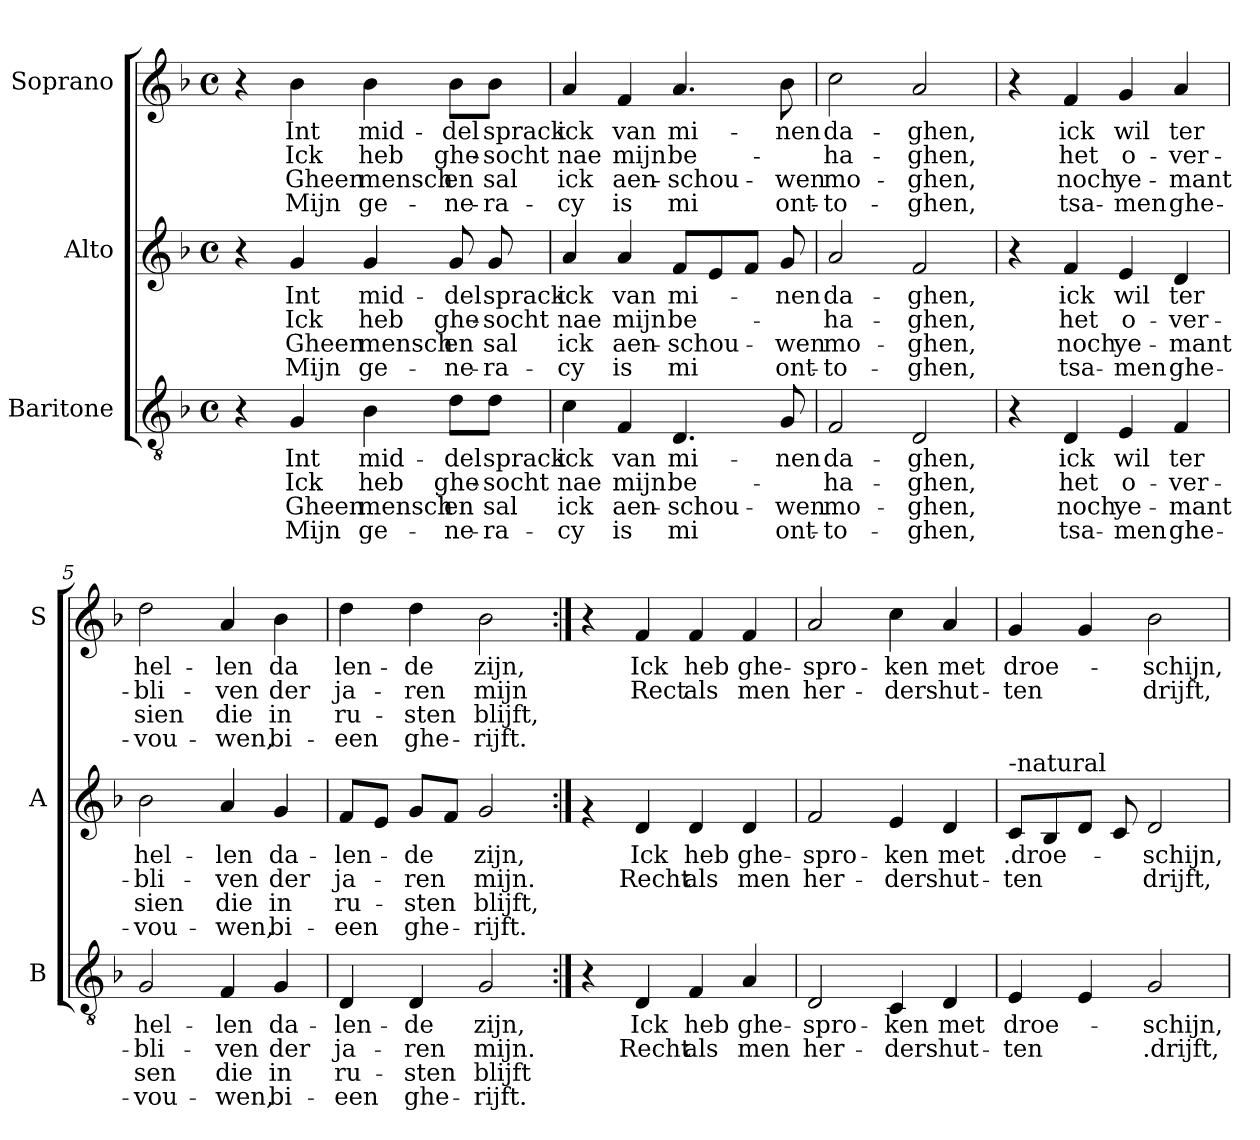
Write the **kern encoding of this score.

**kern	**text	**text	**text	**text	**kern	**text	**text	**text	**text	**kern	**text	**text	**text	**text
*part3	*part3	*part3	*part3	*part3	*part2	*part2	*part2	*part2	*part2	*part1	*part1	*part1	*part1	*part1
*staff3	*staff3	*staff3	*staff3	*staff3	*staff2	*staff2	*staff2	*staff2	*staff2	*staff1	*staff1	*staff1	*staff1	*staff1
*I"Baritone	*	*	*	*	*I"Alto	*	*	*	*	*I"Soprano	*	*	*	*
*I'B	*	*	*	*	*I'A	*	*	*	*	*I'S	*	*	*	*
*clefGv2	*	*	*	*	*clefG2	*	*	*	*	*clefG2	*	*	*	*
*k[b-]	*	*	*	*	*k[b-]	*	*	*	*	*k[b-]	*	*	*	*
*F:	*	*	*	*	*F:	*	*	*	*	*F:	*	*	*	*
*M4/4	*	*	*	*	*M4/4	*	*	*	*	*M4/4	*	*	*	*
*met(c)	*	*	*	*	*met(c)	*	*	*	*	*met(c)	*	*	*	*
=1	=1	=1	=1	=1	=1	=1	=1	=1	=1	=1	=1	=1	=1	=1
!	!LO:LY:b	!	!LO:LY:b	!	!	!LO:LY:b	!	!LO:LY:b	!	!	!LO:LY:b	!	!LO:LY:b	!
4r	1)	.	2)	.	4r	1)	.	2)	.	4r	1)	.	2)	.
!	!LO:LY:b	!LO:LY:b	!LO:LY:b	!LO:LY:b	!	!LO:LY:b	!LO:LY:b	!LO:LY:b	!LO:LY:b	!	!LO:LY:b	!LO:LY:b	!LO:LY:b	!LO:LY:b
4G/	Int	Ick	Gheen	Mijn	4g/	Int	Ick	Gheen	Mijn	4b-\	Int	Ick	Gheen	Mijn
!	!LO:LY:b	!LO:LY:b	!LO:LY:b	!LO:LY:b	!	!LO:LY:b	!LO:LY:b	!LO:LY:b	!LO:LY:b	!	!LO:LY:b	!LO:LY:b	!LO:LY:b	!LO:LY:b
4B-\	mid-	heb	mensch	ge-	4g/	mid-	heb	mensch	ge-	4b-\	mid-	heb	mensch	ge-
!	!LO:LY:b	!LO:LY:b	!LO:LY:b	!LO:LY:b	!	!LO:LY:b	!LO:LY:b	!LO:LY:b	!LO:LY:b	!	!LO:LY:b	!LO:LY:b	!LO:LY:b	!LO:LY:b
8d\L	-del	ghe-	en	-ne-	8g/	-del	ghe-	en	-ne-	8b-\L	-del	ghe-	en	-ne-
!	!LO:LY:b	!LO:LY:b	!LO:LY:b	!LO:LY:b	!	!LO:LY:b	!LO:LY:b	!LO:LY:b	!LO:LY:b	!	!LO:LY:b	!LO:LY:b	!LO:LY:b	!LO:LY:b
8d\J	sprack	-socht	sal	-ra-	8g/	sprack	-socht	sal	-ra-	8b-\J	sprack	-socht	sal	-ra-
=2	=2	=2	=2	=2	=2	=2	=2	=2	=2	=2	=2	=2	=2	=2
!	!LO:LY:b	!LO:LY:b	!LO:LY:b	!LO:LY:b	!	!LO:LY:b	!LO:LY:b	!LO:LY:b	!LO:LY:b	!	!LO:LY:b	!LO:LY:b	!LO:LY:b	!LO:LY:b
4c\	ick	nae	ick	-cy	4a/	ick	nae	ick	-cy	4a/	ick	nae	ick	-cy
!	!LO:LY:b	!LO:LY:b	!LO:LY:b	!LO:LY:b	!	!LO:LY:b	!LO:LY:b	!LO:LY:b	!LO:LY:b	!	!LO:LY:b	!LO:LY:b	!LO:LY:b	!LO:LY:b
4F/	van	mijn	aen-	is	4a/	van	mijn	aen-	is	4f/	van	mijn	aen-	is
!	!LO:LY:b	!LO:LY:b	!LO:LY:b	!LO:LY:b	!	!LO:LY:b	!LO:LY:b	!LO:LY:b	!LO:LY:b	!	!LO:LY:b	!LO:LY:b	!LO:LY:b	!LO:LY:b
4.D/	mi-	be-	-schou-	mi	8f/L	mi-	be-	-schou-	mi	4.a/	mi-	be-	-schou-	mi
.	.	.	.	.	8e/	.	.	.	.	.	.	.	.	.
.	.	.	.	.	8f/J	.	.	.	.	.	.	.	.	.
!	!LO:LY:b	!	!LO:LY:b	!LO:LY:b	!	!LO:LY:b	!	!LO:LY:b	!LO:LY:b	!	!LO:LY:b	!	!LO:LY:b	!LO:LY:b
8G/	-nen	.	-wen	ont-	8g/	-nen	.	-wen	ont-	8b-\	-nen	.	-wen	ont-
=3	=3	=3	=3	=3	=3	=3	=3	=3	=3	=3	=3	=3	=3	=3
!	!LO:LY:b	!LO:LY:b	!LO:LY:b	!LO:LY:b	!	!LO:LY:b	!LO:LY:b	!LO:LY:b	!LO:LY:b	!	!LO:LY:b	!LO:LY:b	!LO:LY:b	!LO:LY:b
2F/	da-	-ha-	mo-	-to-	2a/	da-	-ha-	mo-	-to-	2cc\	da-	-ha-	mo-	-to-
!	!LO:LY:b	!LO:LY:b	!LO:LY:b	!LO:LY:b	!	!LO:LY:b	!LO:LY:b	!LO:LY:b	!LO:LY:b	!	!LO:LY:b	!LO:LY:b	!LO:LY:b	!LO:LY:b
2D/	-ghen,	-ghen,	-ghen,	-ghen,	2f/	-ghen,	-ghen,	-ghen,	-ghen,	2a/	-ghen,	-ghen,	-ghen,	-ghen,
=4	=4	=4	=4	=4	=4	=4	=4	=4	=4	=4	=4	=4	=4	=4
4r	.	.	.	.	4r	.	.	.	.	4r	.	.	.	.
!	!LO:LY:b	!LO:LY:b	!LO:LY:b	!LO:LY:b	!	!LO:LY:b	!LO:LY:b	!LO:LY:b	!LO:LY:b	!	!LO:LY:b	!LO:LY:b	!LO:LY:b	!LO:LY:b
4D/	ick	het	noch	tsa-	4f/	ick	het	noch	tsa-	4f/	ick	het	noch	tsa-
!	!LO:LY:b	!LO:LY:b	!LO:LY:b	!LO:LY:b	!	!LO:LY:b	!LO:LY:b	!LO:LY:b	!LO:LY:b	!	!LO:LY:b	!LO:LY:b	!LO:LY:b	!LO:LY:b
4E/	wil	o-	ye-	-men	4e/	wil	o-	ye-	-men	4g/	wil	o-	ye-	-men
!	!LO:LY:b	!LO:LY:b	!LO:LY:b	!LO:LY:b	!	!LO:LY:b	!LO:LY:b	!LO:LY:b	!LO:LY:b	!	!LO:LY:b	!LO:LY:b	!LO:LY:b	!LO:LY:b
4F/	ter	-ver-	-mant	ghe-	4d/	ter	-ver-	-mant	ghe-	4a/	ter	-ver-	-mant	ghe-
!!LO:LB:g=z
=5	=5	=5	=5	=5	=5	=5	=5	=5	=5	=5	=5	=5	=5	=5
!	!LO:LY:b	!LO:LY:b	!LO:LY:b	!LO:LY:b	!	!LO:LY:b	!LO:LY:b	!LO:LY:b	!LO:LY:b	!	!LO:LY:b	!LO:LY:b	!LO:LY:b	!LO:LY:b
2G/	hel-	-bli-	sen	-vou-	2b-\	hel-	-bli-	sien	-vou-	2dd\	hel-	-bli-	sien	-vou-
!	!LO:LY:b	!LO:LY:b	!LO:LY:b	!LO:LY:b	!	!LO:LY:b	!LO:LY:b	!LO:LY:b	!LO:LY:b	!	!LO:LY:b	!LO:LY:b	!LO:LY:b	!LO:LY:b
4F/	-len	-ven	die	-wen,	4a/	-len	-ven	die	-wen,	4a/	-len	-ven	die	-wen,
!	!LO:LY:b	!LO:LY:b	!LO:LY:b	!LO:LY:b	!	!LO:LY:b	!LO:LY:b	!LO:LY:b	!LO:LY:b	!	!LO:LY:b	!LO:LY:b	!LO:LY:b	!LO:LY:b
4G/	da-	der	in	bi-	4g/	da-	der	in	bi-	4b-\	da	der	in	bi-
=6	=6	=6	=6	=6	=6	=6	=6	=6	=6	=6	=6	=6	=6	=6
!	!LO:LY:b	!LO:LY:b	!LO:LY:b	!LO:LY:b	!	!LO:LY:b	!LO:LY:b	!LO:LY:b	!LO:LY:b	!	!LO:LY:b	!LO:LY:b	!LO:LY:b	!LO:LY:b
4D/	-len-	ja-	ru-	-een	8f/L	-len-	ja-	ru-	-een	4dd\	len-	ja-	ru-	-een
.	.	.	.	.	8e/J	.	.	.	.	.	.	.	.	.
!	!LO:LY:b	!LO:LY:b	!LO:LY:b	!LO:LY:b	!	!LO:LY:b	!LO:LY:b	!LO:LY:b	!LO:LY:b	!	!LO:LY:b	!LO:LY:b	!LO:LY:b	!LO:LY:b
4D/	-de	-ren	-sten	ghe-	8g/L	-de	-ren	-sten	ghe-	4dd\	-de	-ren	-sten	ghe-
.	.	.	.	.	8f/J	.	.	.	.	.	.	.	.	.
!	!LO:LY:b	!LO:LY:b	!LO:LY:b	!LO:LY:b	!	!LO:LY:b	!LO:LY:b	!LO:LY:b	!LO:LY:b	!	!LO:LY:b	!LO:LY:b	!LO:LY:b	!LO:LY:b
2G/	zijn,	mijn.	blijft	-rijft.	2g/	zijn,	mijn.	blijft,	-rijft.	2b-\	zijn,	mijn	blijft,	-rijft.
=7:|!	=7:|!	=7:|!	=7:|!	=7:|!	=7:|!	=7:|!	=7:|!	=7:|!	=7:|!	=7:|!	=7:|!	=7:|!	=7:|!	=7:|!
4r	.	.	.	.	4rf	.	.	.	.	4r	.	.	.	.
!	!LO:LY:b	!LO:LY:b	!	!	!	!LO:LY:b	!LO:LY:b	!	!	!	!LO:LY:b	!LO:LY:b	!	!
4D/	Ick	Recht	.	.	4d/	Ick	Recht	.	.	4f/	Ick	Rect	.	.
!	!LO:LY:b	!LO:LY:b	!	!	!	!LO:LY:b	!LO:LY:b	!	!	!	!LO:LY:b	!LO:LY:b	!	!
4F/	heb	als	.	.	4d/	heb	als	.	.	4f/	heb	als	.	.
!	!LO:LY:b	!LO:LY:b	!	!	!	!LO:LY:b	!LO:LY:b	!	!	!	!LO:LY:b	!LO:LY:b	!	!
4A/	ghe-	men	.	.	4d/	ghe-	men	.	.	4f/	ghe-	men	.	.
=8	=8	=8	=8	=8	=8	=8	=8	=8	=8	=8	=8	=8	=8	=8
!	!LO:LY:b	!LO:LY:b	!	!	!	!LO:LY:b	!LO:LY:b	!	!	!	!LO:LY:b	!LO:LY:b	!	!
2D/	-spro-	her-	.	.	2f/	-spro-	her-	.	.	2a/	-spro-	her-	.	.
!	!LO:LY:b	!LO:LY:b	!	!	!	!LO:LY:b	!LO:LY:b	!	!	!	!LO:LY:b	!LO:LY:b	!	!
4C/	-ken	-ders	.	.	4e/	-ken	-ders	.	.	4cc\	-ken	-ders	.	.
!	!LO:LY:b	!LO:LY:b	!	!	!	!LO:LY:b	!LO:LY:b	!	!	!	!LO:LY:b	!LO:LY:b	!	!
4D/	met	hut-	.	.	4d/	met	hut-	.	.	4a/	met	hut-	.	.
=9	=9	=9	=9	=9	=9	=9	=9	=9	=9	=9	=9	=9	=9	=9
!	!	!	!	!	!LO:TX:a:t=-natural	!	!	!	!	!	!	!	!	!
!	!LO:LY:b	!LO:LY:b	!	!	!	!LO:LY:b	!LO:LY:b	!	!	!	!LO:LY:b	!LO:LY:b	!	!
4E/	droe-	-ten	.	.	8c/L	.droe-	-ten	.	.	4g/	droe-	-ten	.	.
.	.	.	.	.	8B-/	.	.	.	.	.	.	.	.	.
4E/	.	.	.	.	8d/J	.	.	.	.	4g/	.	.	.	.
.	.	.	.	.	8c/	.	.	.	.	.	.	.	.	.
!	!LO:LY:b	!LO:LY:b	!	!	!	!LO:LY:b	!LO:LY:b	!	!	!	!LO:LY:b	!LO:LY:b	!	!
2G/	schijn,	.drijft,	.	.	2d/	schijn,	drijft,	.	.	2b-\	schijn,	drijft,	.	.
=	=	=	=	=	=	=	=	=	=	=	=	=	=	=
*-	*-	*-	*-	*-	*-	*-	*-	*-	*-	*-	*-	*-	*-	*-
